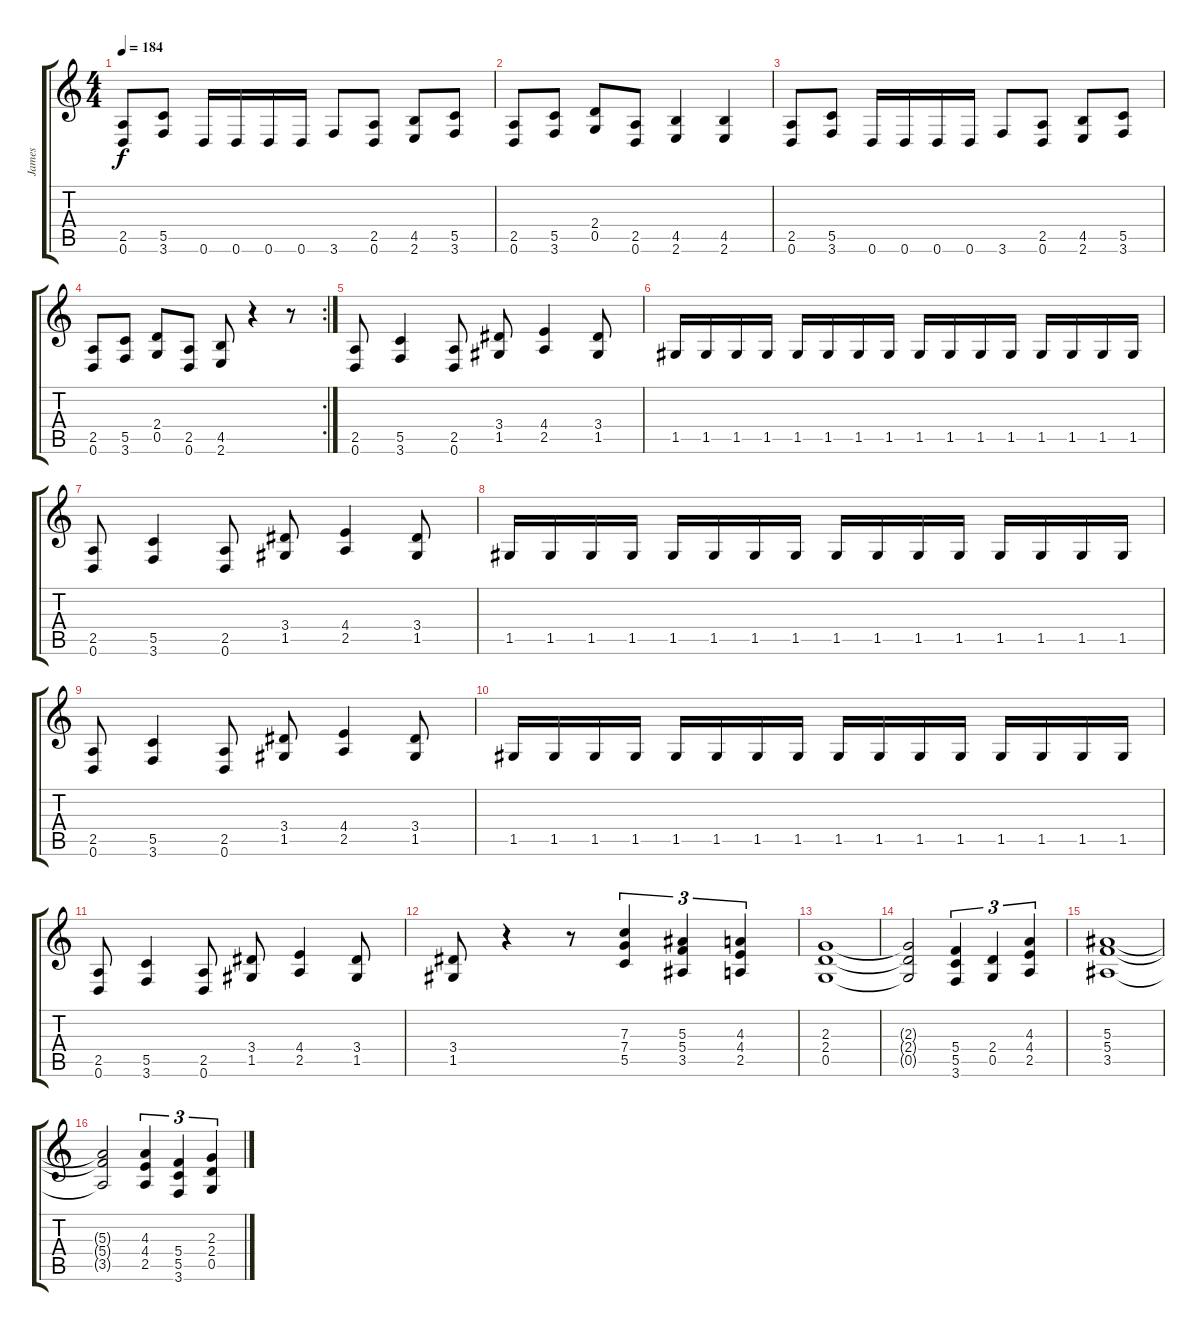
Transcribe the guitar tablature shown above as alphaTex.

\track ("James" "James") {instrument distortionguitar}
\staff {score tabs}
\tuning (D4 A3 F3 C3 G2 D2) {hide}
\ts (4 4)
\tempo 184
\clef g2
\ks c
(2.5 0.6).8{dy f} (5.5 3.6).8 0.6.16 0.6.16 0.6.16 0.6.16 3.6.8 (2.5 0.6).8 (4.5 2.6).8 (5.5 3.6).8 |
(2.5 0.6).8 (5.5 3.6).8 (2.4 0.5).8 (2.5 0.6).8 (4.5 2.6).4 (4.5 2.6).4 |
(2.5 0.6).8 (5.5 3.6).8 0.6.16 0.6.16 0.6.16 0.6.16 3.6.8 (2.5 0.6).8 (4.5 2.6).8 (5.5 3.6).8 |
\rc 2
(2.5 0.6).8 (5.5 3.6).8 (2.4 0.5).8 (2.5 0.6).8 (4.5 2.6).8 r.4 r.8 |
(2.5 0.6).8 (5.5 3.6).4 (2.5 0.6).8 (3.4 1.5).8 (4.4 2.5).4 (3.4 1.5).8 |
1.5.16 1.5.16 1.5.16 1.5.16 1.5.16 1.5.16 1.5.16 1.5.16 1.5.16 1.5.16 1.5.16 1.5.16 1.5.16 1.5.16 1.5.16 1.5.16 |
(2.5 0.6).8 (5.5 3.6).4 (2.5 0.6).8 (3.4 1.5).8 (4.4 2.5).4 (3.4 1.5).8 |
1.5.16 1.5.16 1.5.16 1.5.16 1.5.16 1.5.16 1.5.16 1.5.16 1.5.16 1.5.16 1.5.16 1.5.16 1.5.16 1.5.16 1.5.16 1.5.16 |
(2.5 0.6).8 (5.5 3.6).4 (2.5 0.6).8 (3.4 1.5).8 (4.4 2.5).4 (3.4 1.5).8 |
1.5.16 1.5.16 1.5.16 1.5.16 1.5.16 1.5.16 1.5.16 1.5.16 1.5.16 1.5.16 1.5.16 1.5.16 1.5.16 1.5.16 1.5.16 1.5.16 |
(2.5 0.6).8 (5.5 3.6).4 (2.5 0.6).8 (3.4 1.5).8 (4.4 2.5).4 (3.4 1.5).8 |
(3.4 1.5).8 r.4 r.8 (7.3 7.4 5.5).4{tu (3 2)} (5.3 5.4 3.5).4{tu (3 2)} (4.3 4.4 2.5).4{tu (3 2)} |
(2.3 2.4 0.5).1 |
(2.3{t} 2.4{t} 0.5{t}).2 (5.4 5.5 3.6).4{tu (3 2)} (2.4 0.5).4{tu (3 2)} (4.3 4.4 2.5).4{tu (3 2)} |
(5.3 5.4 3.5).1 |
(5.3{t} 5.4{t} 3.5{t}).2 (4.3 4.4 2.5).4{tu (3 2)} (5.4 5.5 3.6).4{tu (3 2)} (2.3 2.4 0.5).4{tu (3 2)}
